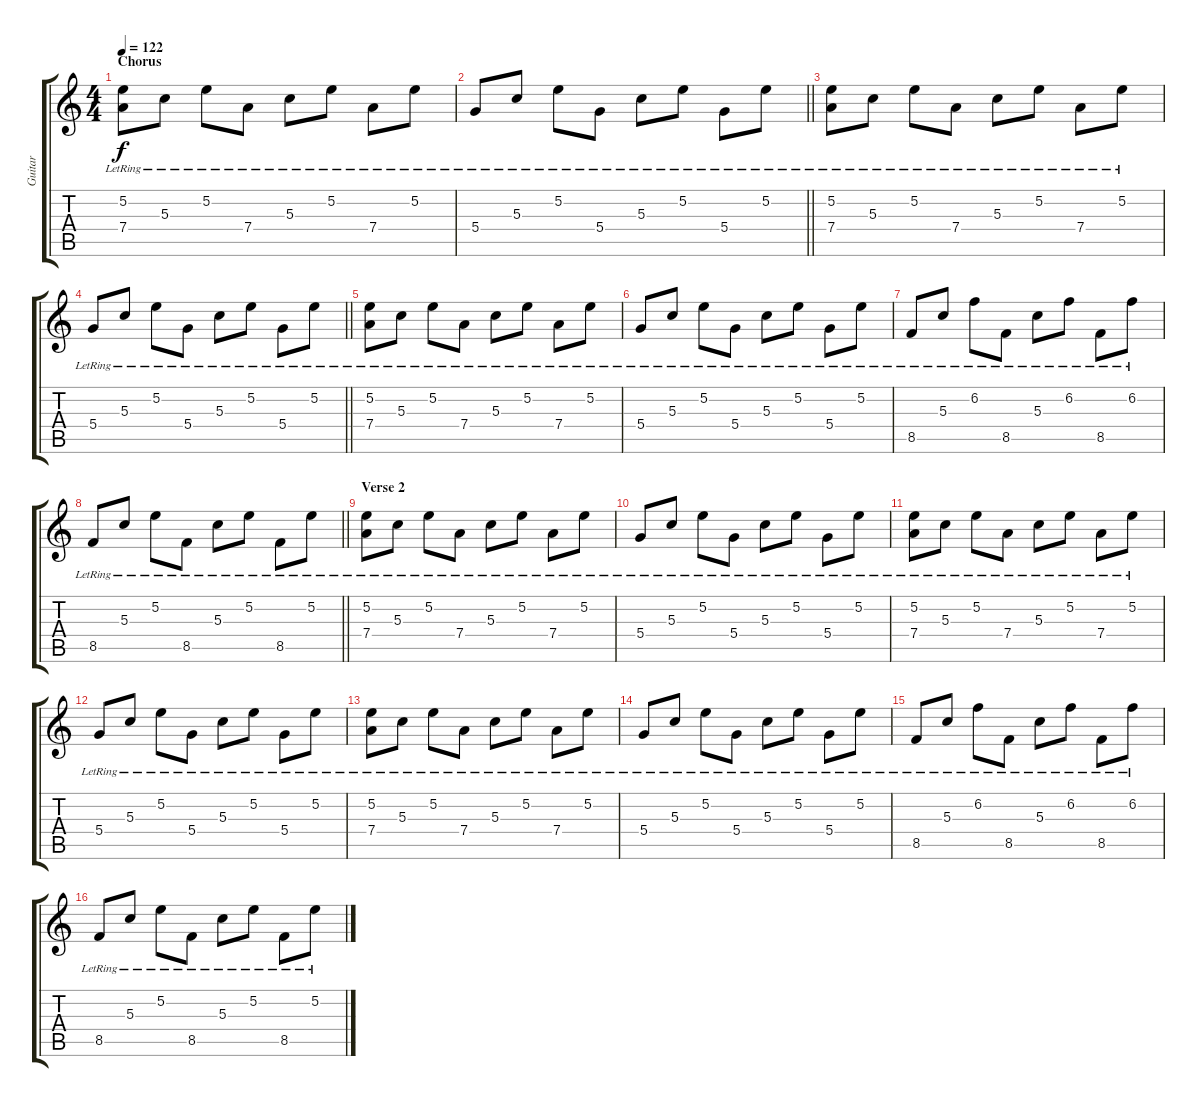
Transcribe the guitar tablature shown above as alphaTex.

\track ("Guitar" "Guitar") {instrument electricguitarmuted}
\staff {score tabs}
\tuning (E4 B3 G3 D3 A2 E2) {hide}
\ts (4 4)
\section ("" "Chorus")
\tempo 122
\clef g2
\ks c
(5.2{lr} 7.4{lr}).8{dy f} 5.3{lr}.8 5.2{lr}.8 7.4{lr}.8 5.3{lr}.8 5.2{lr}.8 7.4{lr}.8 5.2{lr}.8 |
\barLineRight lightlight
5.4{lr}.8 5.3{lr}.8 5.2{lr}.8 5.4{lr}.8 5.3{lr}.8 5.2{lr}.8 5.4{lr}.8 5.2{lr}.8 |
(5.2{lr} 7.4{lr}).8 5.3{lr}.8 5.2{lr}.8 7.4{lr}.8 5.3{lr}.8 5.2{lr}.8 7.4{lr}.8 5.2{lr}.8 |
\barLineRight lightlight
5.4{lr}.8 5.3{lr}.8 5.2{lr}.8 5.4{lr}.8 5.3{lr}.8 5.2{lr}.8 5.4{lr}.8 5.2{lr}.8 |
(5.2{lr} 7.4{lr}).8 5.3{lr}.8 5.2{lr}.8 7.4{lr}.8 5.3{lr}.8 5.2{lr}.8 7.4{lr}.8 5.2{lr}.8 |
5.4{lr}.8 5.3{lr}.8 5.2{lr}.8 5.4{lr}.8 5.3{lr}.8 5.2{lr}.8 5.4{lr}.8 5.2{lr}.8 |
8.5{lr}.8 5.3{lr}.8 6.2{lr}.8 8.5{lr}.8 5.3{lr}.8 6.2{lr}.8 8.5{lr}.8 6.2{lr}.8 |
\barLineRight lightlight
8.5{lr}.8 5.3{lr}.8 5.2{lr}.8 8.5{lr}.8 5.3{lr}.8 5.2{lr}.8 8.5{lr}.8 5.2{lr}.8 |
\section ("" "Verse 2")
(5.2{lr} 7.4{lr}).8 5.3{lr}.8 5.2{lr}.8 7.4{lr}.8 5.3{lr}.8 5.2{lr}.8 7.4{lr}.8 5.2{lr}.8 |
5.4{lr}.8 5.3{lr}.8 5.2{lr}.8 5.4{lr}.8 5.3{lr}.8 5.2{lr}.8 5.4{lr}.8 5.2{lr}.8 |
(5.2{lr} 7.4{lr}).8 5.3{lr}.8 5.2{lr}.8 7.4{lr}.8 5.3{lr}.8 5.2{lr}.8 7.4{lr}.8 5.2{lr}.8 |
5.4{lr}.8 5.3{lr}.8 5.2{lr}.8 5.4{lr}.8 5.3{lr}.8 5.2{lr}.8 5.4{lr}.8 5.2{lr}.8 |
(5.2{lr} 7.4{lr}).8 5.3{lr}.8 5.2{lr}.8 7.4{lr}.8 5.3{lr}.8 5.2{lr}.8 7.4{lr}.8 5.2{lr}.8 |
5.4{lr}.8 5.3{lr}.8 5.2{lr}.8 5.4{lr}.8 5.3{lr}.8 5.2{lr}.8 5.4{lr}.8 5.2{lr}.8 |
8.5{lr}.8 5.3{lr}.8 6.2{lr}.8 8.5{lr}.8 5.3{lr}.8 6.2{lr}.8 8.5{lr}.8 6.2{lr}.8 |
8.5{lr}.8 5.3{lr}.8 5.2{lr}.8 8.5{lr}.8 5.3{lr}.8 5.2{lr}.8 8.5{lr}.8 5.2{lr}.8
